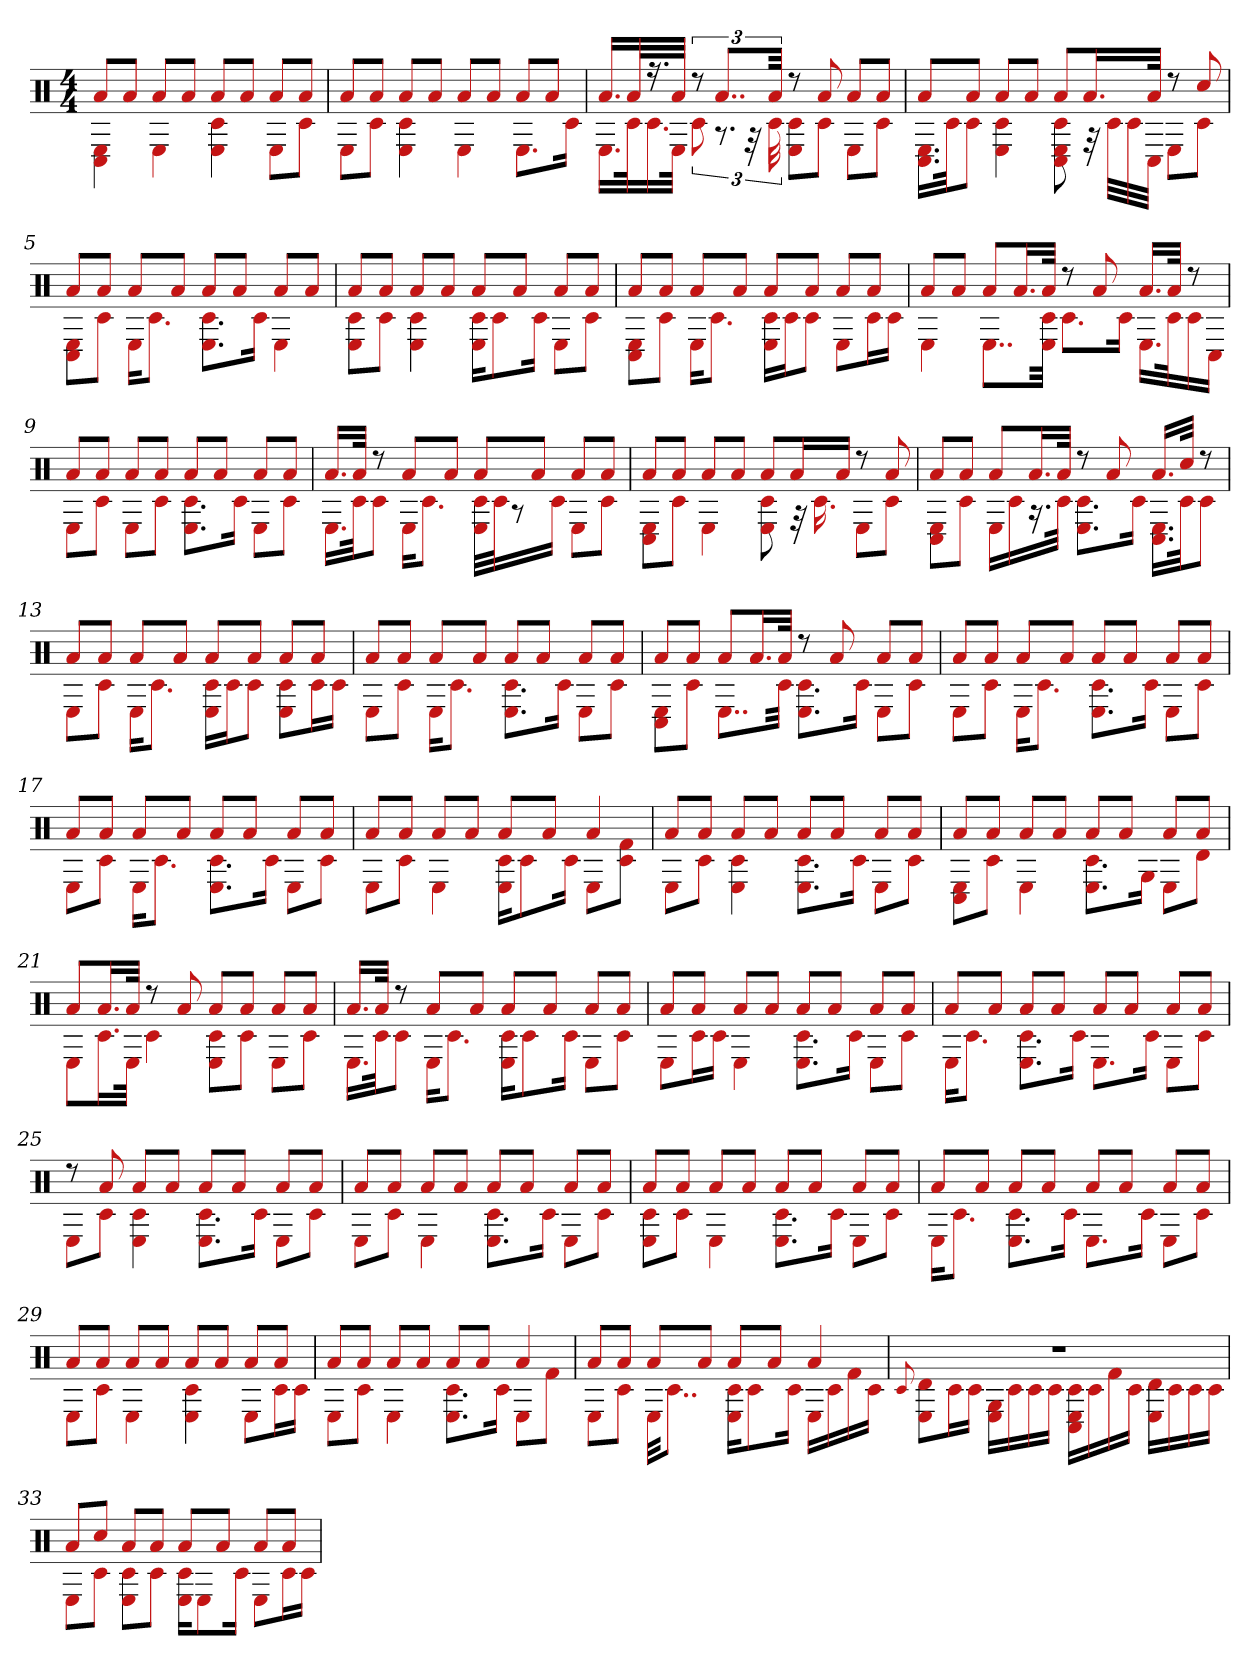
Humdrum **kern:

**kern
*part1
*staff1
*clefX
*k[]
*M4/4
=1
*^
8aL	4C# 4E
8aJ	.
8aL	4E
8aJ	.
8aL	4E 4c#
8aJ	.
8aL	8EL
8aJ	8c#J
=2	=2
8aL	8EL
8aJ	8c#J
8aL	4E 4c#
8aJ	.
8aL	4E
8aJ	.
8aL	8.EL
8aJ	.
.	16c#Jk
=3	=3
16.aLL	16.ELL
32aL	32c#k
16.r	16.c#
32aJJJ	32EJJk
12r	12c#
12..aL	12.r
.	48r
48aJkk	48c#
8r	8E 8c#L
8a	8c#J
8aL	8EL
8aJ	8c#J
=4	=4
8aL	16.C# 16.ELL
.	32c#Jk
8aJ	8c#J
8aL	4E 4c#
8aJ	.
8aL	8c# 8E 8C#
16.aL	32r
.	32c#LLL
.	32c#
32aJJk	32C#JJJ
8r	8EL
8cc#	8c#J
=5	=5
8aL	8C# 8EL
8aJ	8c#J
8aL	16EKL
.	8.c#J
8aJ	.
8aL	8.c# 8.EL
8aJ	.
.	16c#Jk
8aL	4E
8aJ	.
=6	=6
8aL	8c# 8EL
8aJ	8c#J
8aL	4E 4c#
8aJ	.
8aL	16c# 16EKL
.	8c#
8aJ	.
.	16c#Jk
8aL	8EL
8aJ	8c#J
=7	=7
8aL	8C# 8EL
8aJ	8c#J
8aL	16EKL
.	8.c#J
8aJ	.
8aL	16c# 16ELL
.	16c#J
8aJ	8c#J
8aL	8EL
8aJ	16c#L
.	16c#JJ
=8	=8
8aL	4E
8aJ	.
8aL	8..EL
16.aL	.
32aJJk	32E 32c#Jkk
8r	8.c#L
8a	.
.	16c#Jk
16.aLL	16.ELL
32aJJk	32c#k
8r	16c#
.	16C#JJ
=9	=9
8aL	8EL
8aJ	8c#J
8aL	8EL
8aJ	8c#J
8aL	8.c# 8.EL
8aJ	.
.	16c#Jk
8aL	8EL
8aJ	8c#J
=10	=10
16.aLL	16.ELL
32aJJk	32c#Jk
8r	8c#J
8aL	16EKL
.	8.c#J
8aJ	.
8aL	32c# 32ELLL
.	32c#J
.	8r
8aJ	.
.	16c#JJ
8aL	8EL
8aJ	8c#J
=11	=11
8aL	8C# 8EL
8aJ	8c#J
8aL	4E
8aJ	.
8aL	8c# 8E
16aL	32r
.	16.c#
16aJJ	.
8r	8EL
8a	8c#J
=12	=12
8aL	8C# 8EL
8aJ	8c#J
8aL	16ELL
.	16c#
16.aL	16.r
32aJJk	32c#JJk
8r	8.E 8.c#L
8a	.
.	16c#Jk
16.aLL	16.E 16.C#LL
32cc#JJk	32c#Jk
8r	8c#J
=13	=13
8aL	8EL
8aJ	8c#J
8aL	16EKL
.	8.c#J
8aJ	.
8aL	16c# 16ELL
.	16c#J
8aJ	8c#J
8aL	8c# 8EL
8aJ	16c#L
.	16c#JJ
=14	=14
8aL	8EL
8aJ	8c#J
8aL	16EKL
.	8.c#J
8aJ	.
8aL	8.c# 8.EL
8aJ	.
.	16c#Jk
8aL	8EL
8aJ	8c#J
=15	=15
8aL	8C# 8EL
8aJ	8c#J
8aL	8..EL
16.aL	.
32aJJk	32c#Jkk
8r	8.E 8.c#L
8a	.
.	16c#Jk
8aL	8EL
8aJ	8c#J
=16	=16
8aL	8EL
8aJ	8c#J
8aL	16EKL
.	8.c#J
8aJ	.
8aL	8.c# 8.EL
8aJ	.
.	16c#Jk
8aL	8EL
8aJ	8c#J
=17	=17
8aL	8EL
8aJ	8c#J
8aL	16EKL
.	8.c#J
8aJ	.
8aL	8.c# 8.EL
8aJ	.
.	16c#Jk
8aL	8EL
8aJ	8c#J
=18	=18
8aL	8EL
8aJ	8c#J
8aL	4E
8aJ	.
8aL	16c# 16EKL
.	8c#
8aJ	.
.	16c#Jk
4a	8EL
.	8f# 8c#J
=19	=19
8aL	8EL
8aJ	8c#J
8aL	4E 4c#
8aJ	.
8aL	8.E 8.c#L
8aJ	.
.	16c#Jk
8aL	8EL
8aJ	8c#J
=20	=20
8aL	8C# 8EL
8aJ	8c#J
8aL	4E
8aJ	.
8aL	8.c# 8.EL
8aJ	.
.	16GJk
8aL	8EL
8aJ	8dJ
=21	=21
8aL	8EL
16.aL	16.c#L
32aJJk	32EJJk
8r	4c#
8a	.
8aL	8c# 8EL
8aJ	8c#J
8aL	8EL
8aJ	8c#J
=22	=22
16.aLL	16.ELL
32aJJk	32c#Jk
8r	8c#J
8aL	16EKL
.	8.c#J
8aJ	.
8aL	16c# 16EKL
.	8c#
8aJ	.
.	16c#Jk
8aL	8EL
8aJ	8c#J
=23	=23
8aL	8EL
8aJ	16c#L
.	16c#JJ
8aL	4E
8aJ	.
8aL	8.c# 8.EL
8aJ	.
.	16c#Jk
8aL	8EL
8aJ	8c#J
=24	=24
8aL	16EKL
.	8.c#J
8aJ	.
8aL	8.c# 8.EL
8aJ	.
.	16c#Jk
8aL	8.EL
8aJ	.
.	16c#Jk
8aL	8EL
8aJ	8c#J
=25	=25
8r	8EL
8a	8c#J
8aL	4E 4c#
8aJ	.
8aL	8.E 8.c#L
8aJ	.
.	16c#Jk
8aL	8EL
8aJ	8c#J
=26	=26
8aL	8EL
8aJ	8c#J
8aL	4E
8aJ	.
8aL	8.c# 8.EL
8aJ	.
.	16c#Jk
8aL	8EL
8aJ	8c#J
=27	=27
8aL	8c# 8EL
8aJ	8c#J
8aL	4E
8aJ	.
8aL	8.c# 8.EL
8aJ	.
.	16c#Jk
8aL	8EL
8aJ	8c#J
=28	=28
8aL	16EKL
.	8.c#J
8aJ	.
8aL	8.E 8.c#L
8aJ	.
.	16c#Jk
8aL	8.EL
8aJ	.
.	16c#Jk
8aL	8EL
8aJ	8c#J
=29	=29
8aL	8EL
8aJ	8c#J
8aL	4E
8aJ	.
8aL	4c# 4E
8aJ	.
8aL	8EL
8aJ	16c#L
.	16c#JJ
=30	=30
8aL	8EL
8aJ	8c#J
8aL	4E
8aJ	.
8aL	8.c# 8.EL
8aJ	.
.	16c#Jk
4a	8EL
.	8f#J
=31	=31
8aL	8EL
8aJ	8c#J
8aL	32EKKL
.	8..c#J
8aJ	.
8aL	16c# 16EKL
.	8c#
8aJ	.
.	16c#Jk
4a	16ELL
.	16c#
.	16f#
.	16c#JJ
=32	=32
.	8qqc#
1r	8E 8dL
.	16c#L
.	16c#JJ
.	16E 16GLL
.	16c#
.	16c#
.	16c#JJ
.	16C# 16c# 16ELL
.	16c#
.	16f#
.	16c#JJ
.	16E 16dLL
.	16c#
.	16c#
.	16c#JJ
=33	=33
8aL	8EL
8cc#J	8c#J
8aL	8E 8c#L
8aJ	8c#J
8aL	16E 16c#KL
.	8E
8aJ	.
.	16c#Jk
8aL	8EL
8aJ	16c#L
.	16c#JJ
*v	*v
=
*-
